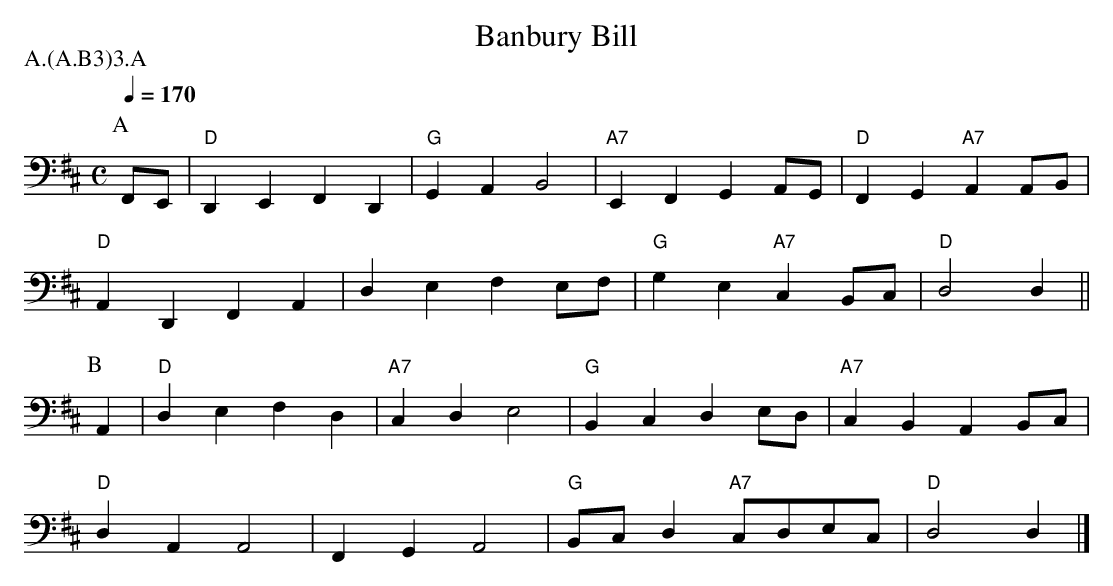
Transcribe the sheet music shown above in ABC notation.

X:1
T:Banbury Bill
M:C
L:1/4
Q:1/4=170
P:A.(A.B3)3.A
K:D clef=bass middle=d
P:A
F/E/ | "D" DE FD | "G" GA B2 | "A7" EF GA/G/ | "D" FG "A7" A A/B/ |
  "D" AD FA | de f e/f/ | "G" ge "A7" cB/c/ | "D" d2 d ||
P:B
A | "D" de fd  | "A7" cd e2 | "G" Bc de/d/ | "A7" cB A B/c/ |
  "D" dA A2  | FG A2 | "G" B/c/ d "A7" c/d/e/c/ | "D" d2 d |]
